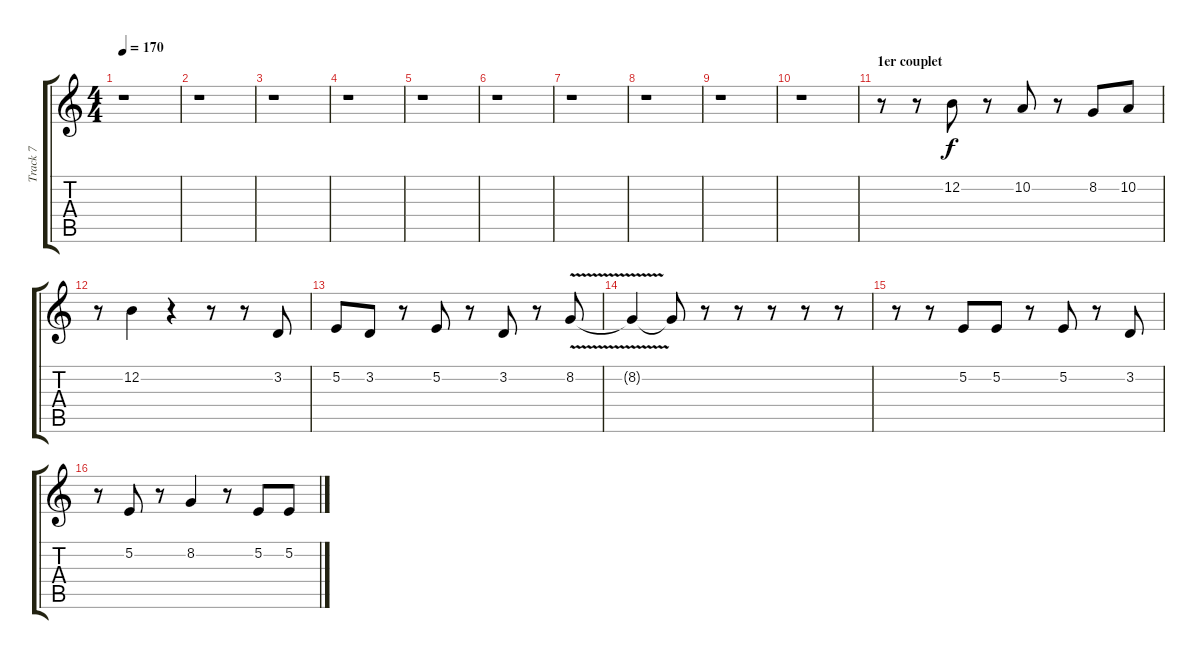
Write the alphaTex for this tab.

\track ("Track 7" "Track 7") {instrument trumpet}
\staff {score tabs}
\tuning (E4 B3 G3 D3 A2 E2) {hide}
\ts (4 4)
\tempo 170
\clef g2
\ks c
r.1{dy f} |
r.1 |
r.1 |
r.1 |
r.1 |
r.1 |
r.1 |
r.1 |
r.1 |
r.1 |
\section ("" "1er couplet")
r.8 r.8 12.2.8 r.8 10.2.8 r.8 8.2.8 10.2.8 |
r.8 12.2.4 r.4 r.8 r.8 3.2.8 |
5.2.8 3.2.8 r.8 5.2.8 r.8 3.2.8 r.8 8.2{v}.8 |
8.2{t}.4 8.2{t}.8 r.8 r.8 r.8 r.8 r.8 |
r.8 r.8 5.2.8 5.2.8 r.8 5.2.8 r.8 3.2.8 |
r.8 5.2.8 r.8 8.2.4 r.8 5.2.8 5.2.8
